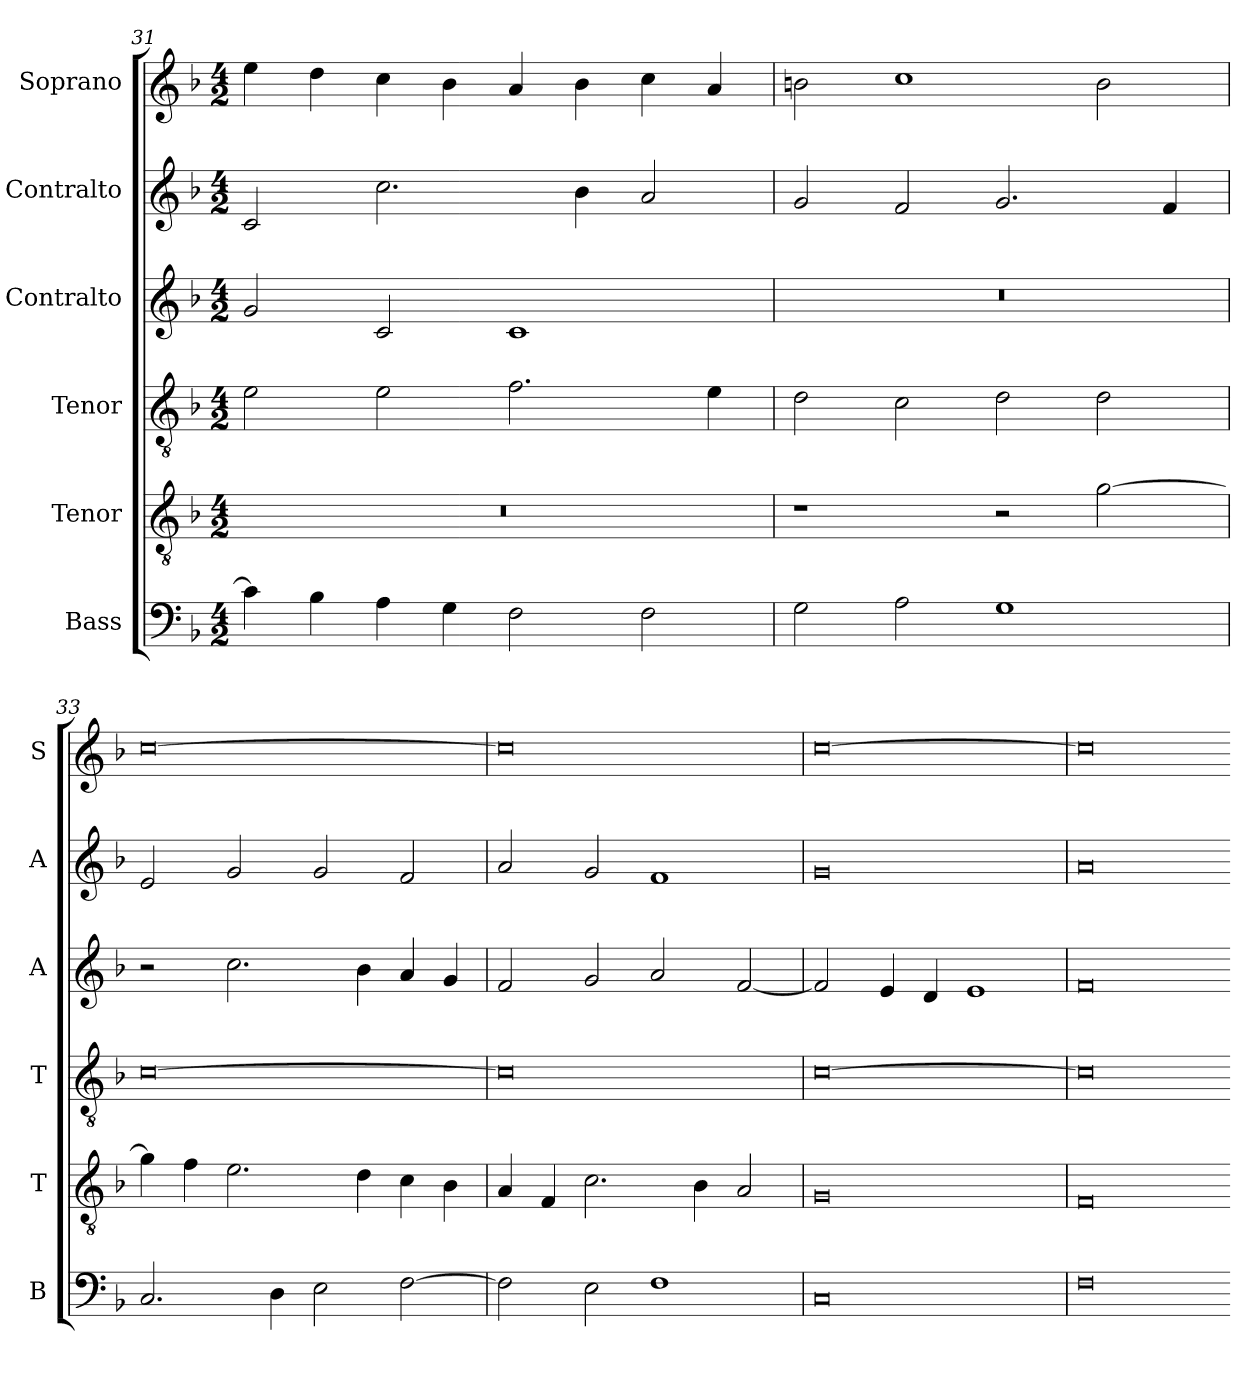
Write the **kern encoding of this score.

**kern	**kern	**kern	**kern	**kern	**kern
*part6	*part5	*part4	*part3	*part2	*part1
*staff6	*staff5	*staff4	*staff3	*staff2	*staff1
*I"Bass	*I"Tenor	*I"Tenor	*I"Contralto	*I"Contralto	*I"Soprano
*I'B	*I'T	*I'T	*I'A	*I'A	*I'S
*clefF4	*clefGv2	*clefGv2	*clefG2	*clefG2	*clefG2
*k[b-]	*k[b-]	*k[b-]	*k[b-]	*k[b-]	*k[b-]
*F:ion	*F:ion	*F:ion	*F:ion	*F:ion	*F:ion
*M4/2	*M4/2	*M4/2	*M4/2	*M4/2	*M4/2
=31	=31	=31	=31	=31	=31
4c]	0r	2e	2g	2c	4ee
4B-	.	.	.	.	4dd
4A	.	2e	2c	2.cc	4cc
4G	.	.	.	.	4b-
2F	.	2.f	1c	.	4a
.	.	.	.	4b-	4b-
2F	.	.	.	2a	4cc
.	.	4e	.	.	4a
=32	=32	=32	=32	=32	=32
2G	1r	2d	0r	2g	2bn
2A	.	2c	.	2f	1cc
1G	2r	2d	.	2.g	.
.	[2g	2d	.	.	2b
.	.	.	.	4f	.
=33	=33	=33	=33	=33	=33
2.C	4g]	[0c	2r	2e	[0cc
.	4f	.	.	.	.
.	2.e	.	2.cc	2g	.
4D	.	.	.	.	.
2E	.	.	.	2g	.
.	4d	.	4b-	.	.
[2F	4c	.	4a	2f	.
.	4B-	.	4g	.	.
=34	=34	=34	=34	=34	=34
2F]	4A	0c]	2f	2a	0cc]
.	4F	.	.	.	.
2E	2.c	.	2g	2g	.
1F	.	.	2a	1f	.
.	4B-	.	.	.	.
.	2A	.	[2f	.	.
=35	=35	=35	=35	=35	=35
0C	0G	[0c	2f]	0g	[0cc
.	.	.	4e	.	.
.	.	.	4d	.	.
.	.	.	1e	.	.
=36	=36	=36	=36	=36	=36
0F	0F	0c]	0f	0a	0cc]
=-	=-	=-	=-	=-	=-
*-	*-	*-	*-	*-	*-
